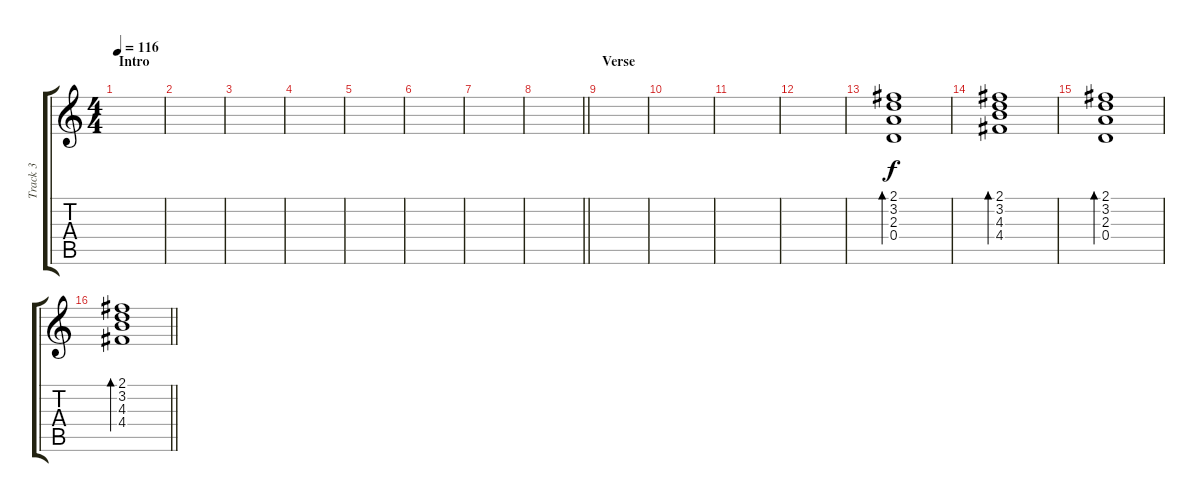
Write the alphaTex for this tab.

\track ("Track 3" "Track 3") {instrument electricguitarjazz}
\staff {score tabs}
\tuning (E4 B3 G3 D3 A2 D2) {hide}
\ts (4 4)
\section ("" "Intro")
\tempo 116
\clef g2
\ks c
|
|
|
|
|
|
|
\barLineRight lightlight
|
\section ("" "Verse")
|
|
|
|
(2.1 3.2 2.3 0.4).1{bd 120} |
(2.1 3.2 4.3 4.4).1{bd 120} |
(2.1 3.2 2.3 0.4).1{bd 120} |
\barLineRight lightlight
(2.1 3.2 4.3 4.4).1{bd 120}
